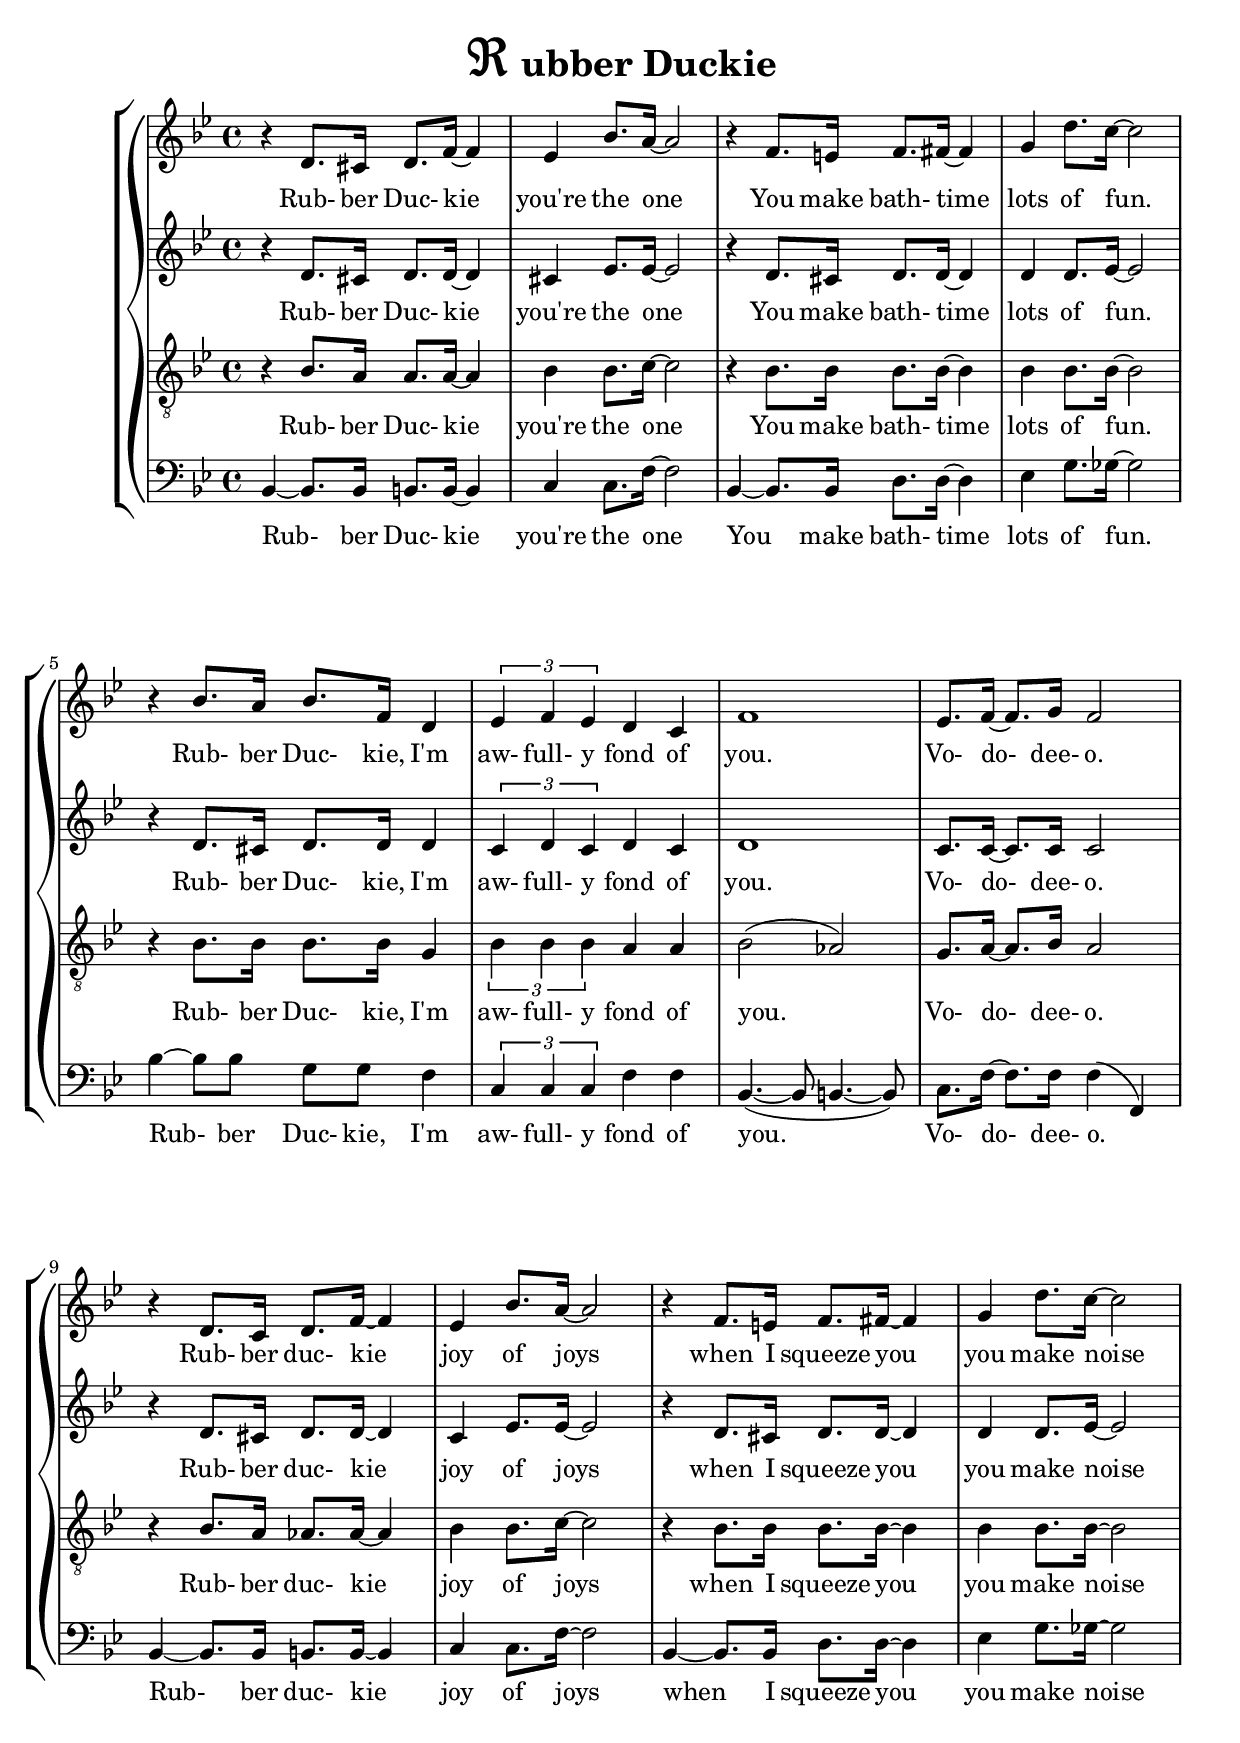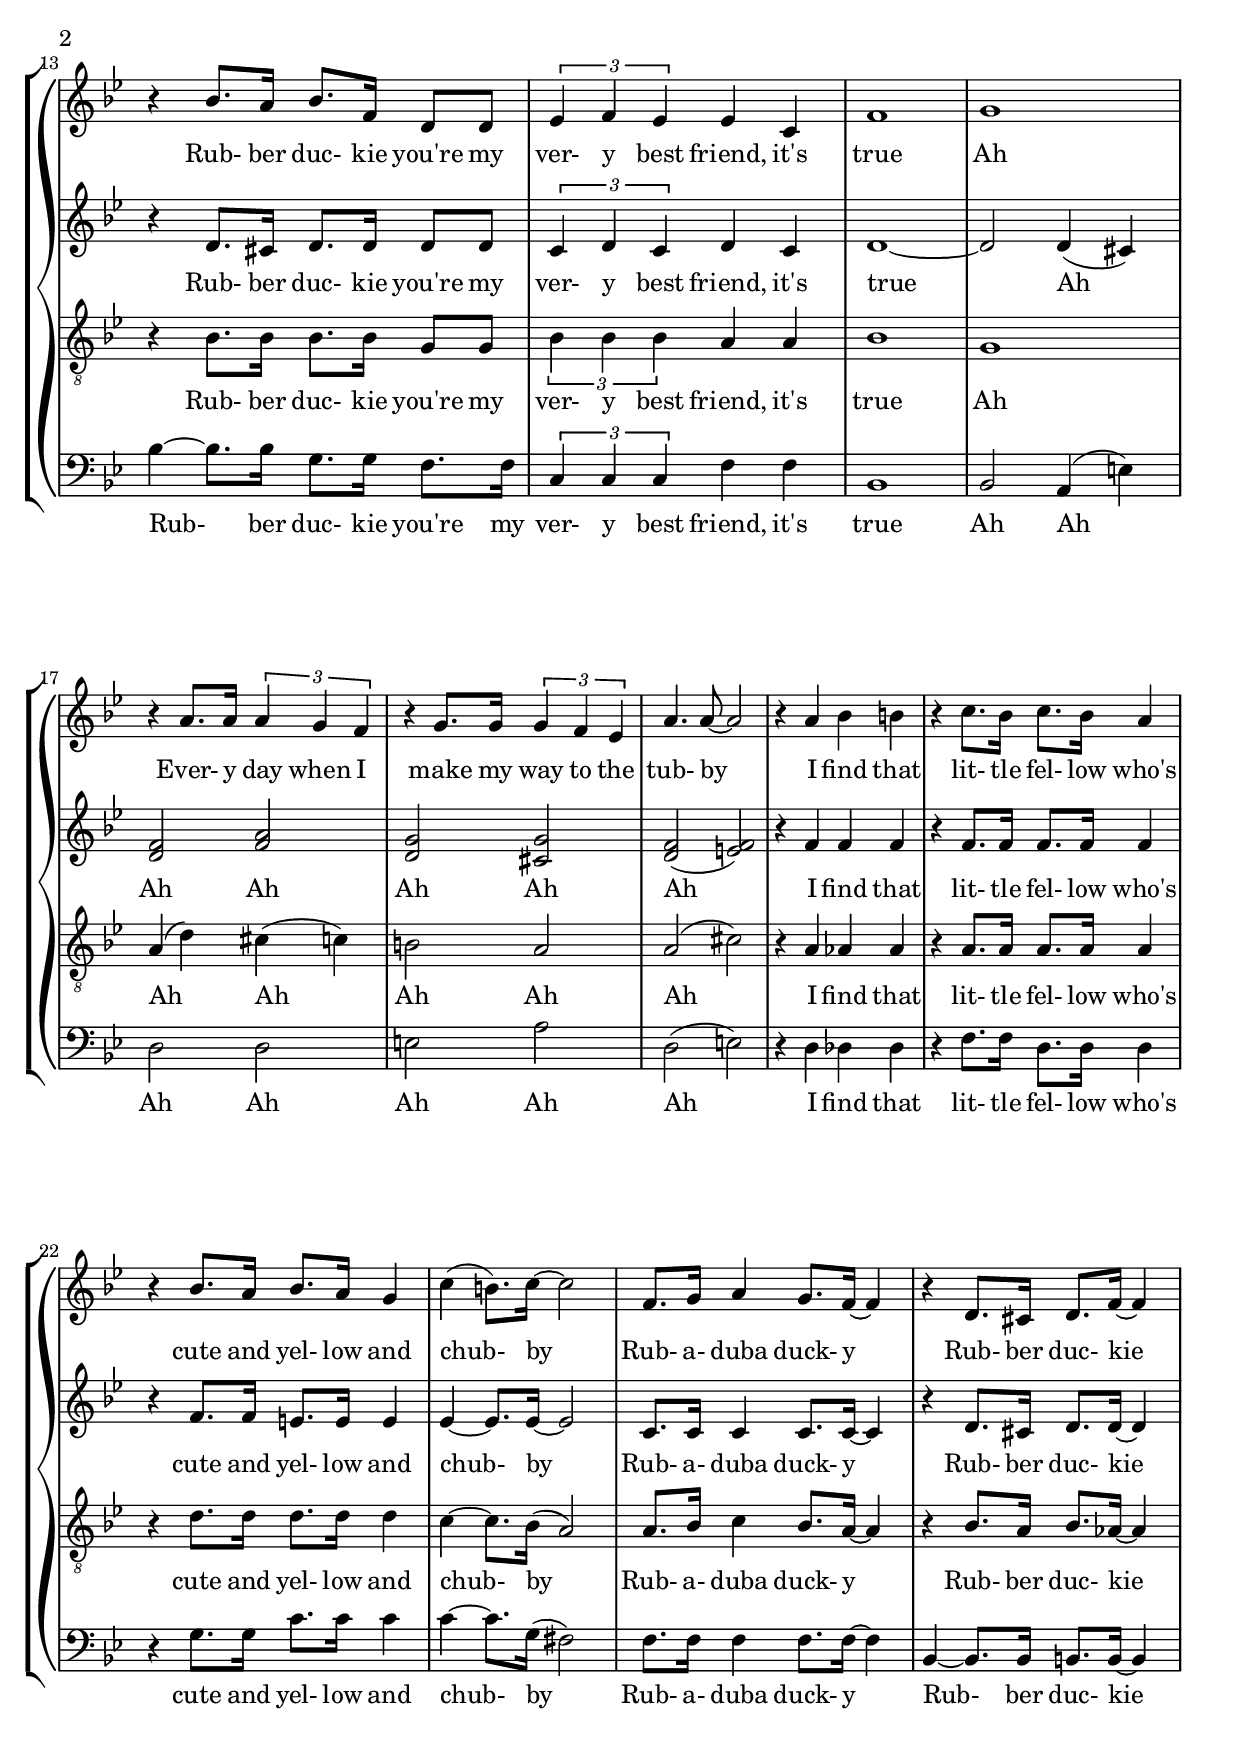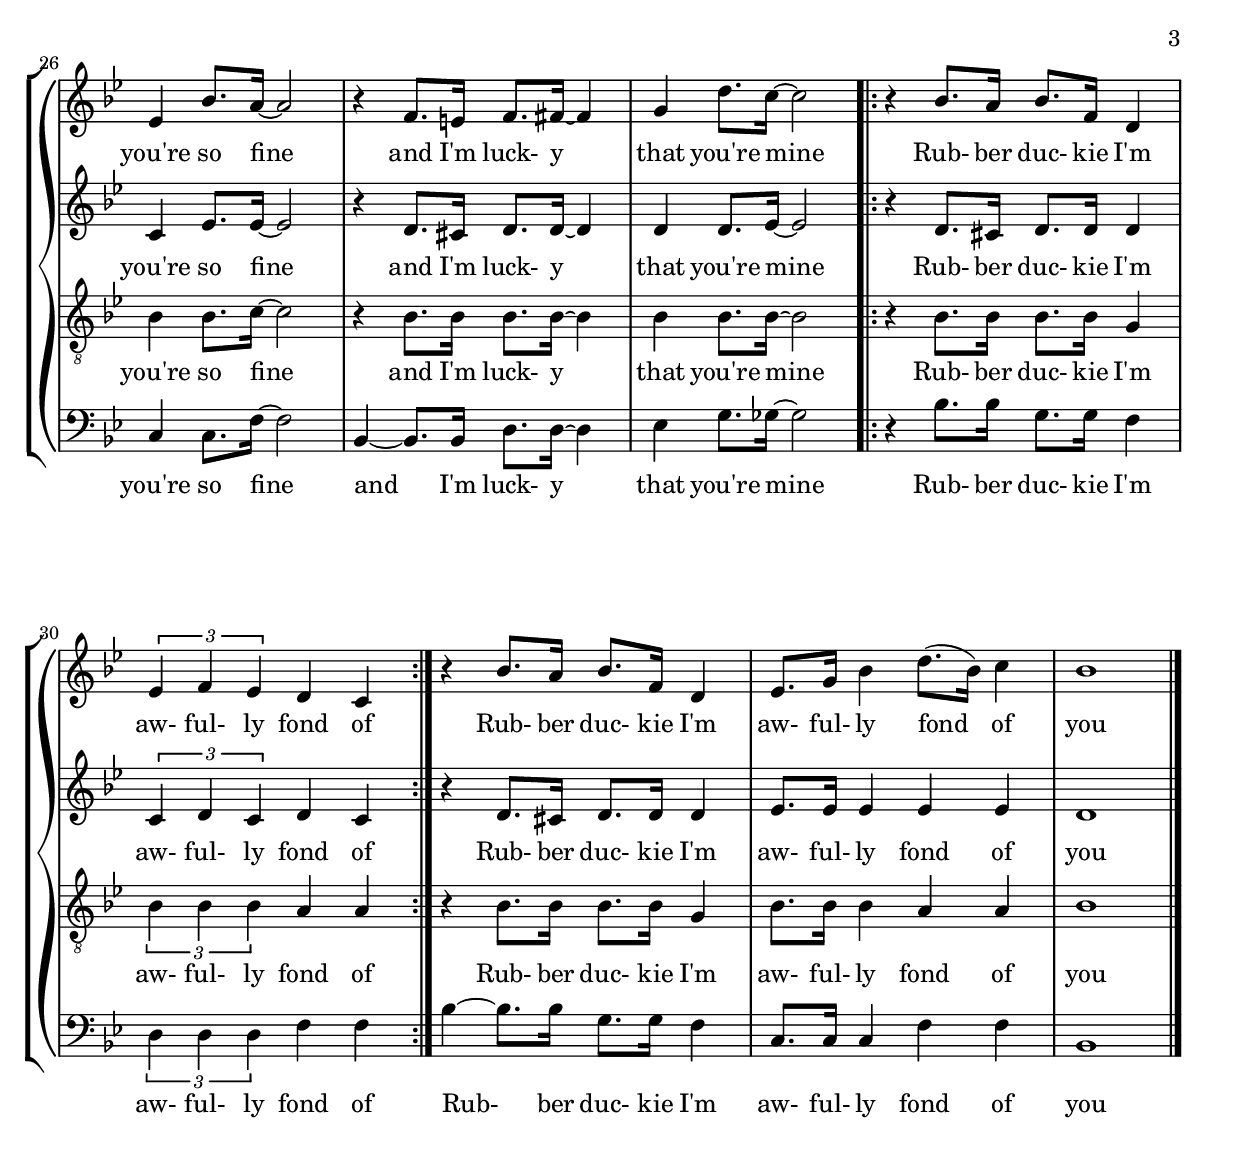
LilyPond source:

\version "2.18.2"

SopranoLyrics = \lyricmode {
  Rub- ber Duc- kie you're the one
  You make bath- time lots of fun.
  Rub- ber Duc- kie, I'm aw- full- y fond of you.
  Vo- do- dee- o.
  Rub- ber duc- kie joy of joys
  when I squeeze you you make noise
  Rub- ber duc- kie you're my ver- y best friend, it's true
  Ah Ever- y day when I make my way to the tub- by
  I find that lit- tle fel- low who's cute and yel- low and chub- by
  Rub- a- duba duck- y
  Rub- ber duc- kie you're so fine
  and I'm luck- y that you're mine
  Rub- ber duc- kie I'm aw- ful- ly fond of
  Rub- ber duc- kie I'm aw- ful- ly fond of you
}  

AltoLyrics = \lyricmode {
  Rub- ber Duc- kie you're the one
  You make bath- time lots of fun.
  Rub- ber Duc- kie, I'm aw- full- y fond of you.
  Vo- do- dee- o.
  Rub- ber duc- kie joy of joys
  when I squeeze you you make noise
  Rub- ber duc- kie you're my ver- y best friend, it's true
  Ah Ah Ah Ah Ah Ah
  I find that lit- tle fel- low who's cute and yel- low and chub- by
  Rub- a- duba duck- y
  Rub- ber duc- kie you're so fine
  and I'm luck- y that you're mine
  Rub- ber duc- kie I'm aw- ful- ly fond of
  Rub- ber duc- kie I'm aw- ful- ly fond of you
}  

TenorLyrics = \lyricmode {
  Rub- ber Duc- kie you're the one
  You make bath- time lots of fun.
  Rub- ber Duc- kie, I'm aw- full- y fond of you.
  Vo- do- dee- o.
  Rub- ber duc- kie joy of joys
  when I squeeze you you make noise
  Rub- ber duc- kie you're my ver- y best friend, it's true
  Ah Ah Ah Ah Ah Ah
  I find that lit- tle fel- low who's cute and yel- low and chub- by
  Rub- a- duba duck- y
  Rub- ber duc- kie you're so fine
  and I'm luck- y that you're mine
  Rub- ber duc- kie I'm aw- ful- ly fond of
  Rub- ber duc- kie I'm aw- ful- ly fond of you
}  

BassLyrics = \lyricmode {
  Rub- ber Duc- kie you're the one
  You make bath- time lots of fun.
  Rub- ber Duc- kie, I'm aw- full- y fond of you.
  Vo- do- dee- o.
  Rub- ber duc- kie joy of joys
  when I squeeze you you make noise
  Rub- ber duc- kie you're my ver- y best friend, it's true
  Ah Ah Ah Ah Ah Ah Ah
  I find that lit- tle fel- low who's cute and yel- low and chub- by
  Rub- a- duba duck- y
  Rub- ber duc- kie you're so fine
  and I'm luck- y that you're mine
  Rub- ber duc- kie I'm aw- ful- ly fond of
  Rub- ber duc- kie I'm aw- ful- ly fond of you
}  

tempotrack = {
  \key bes \major
  \time 4/4
  \tempo 4=120
}

SopranoMusic = \relative c' {
  \key bes \major
  \time 4/4
  r4 d8. cis16 d8. f16~f4
  ees4bes'8. a16~a2
  r4 f8. e16 f8. fis16~fis4
  g4 d'8. c16~c2
  r4 bes8. a16 bes8. f16 d4
  \times 2/3 {ees4 f ees} d4 c
  f1
  ees8. f16~f8. g16 f2
  r4 d8. c16 d8. f16~f4
  ees4 bes'8. a16~a2
  r4 f8. e16 f8. fis16~fis4
  g4 d'8.c16~c2
  r4 bes8. a16 bes8. f16 d8 d
  \times 2/3 {ees4 f ees} ees c
  f1
  g1
  r4 a8. a16 \times 2/3 {a4 g f}
  r4 g8. g16 \times 2/3 {g4 f ees}
  a4. a8~a2
  r4 a4 bes b
  r4 c8. bes16 c8. bes16 a4
  r4 bes8. a16 bes8. a16 g4
  c4(b8.) c16~c2
  f,8. g16 a4 g8. f16~f4
  r4 d8. cis16 d8. f16~f4
  ees4 bes'8. a16~a2
  r4 f8. e16 f8. fis16~fis4
  g4 d'8. c16~c2
  \repeat volta 2 {
    r4 bes8. a16 bes8. f16 d4
    \times 2/3 {ees4 f ees} d c
  }
  r4 bes'8. a16 bes8. f16 d4
  ees8. g16 bes4 d8.(bes16) c4
  bes1
  \bar "|."
}

AltoMusic = \relative c' {
  \key bes \major
  \time 4/4
  r4 d8. cis16 d8. d16~d4
  cis4 ees8. ees16~ees2
  r4 d8. cis16 d8. d16~d4
  d4 d8. ees16~ees2
  r4 d8. cis16 d8. d16 d4
  \times 2/3 {c4 d c} d c
  d1
  c8. c16~c8. c16 c2
  r4 d8. cis16 d8. d16~d4
  c4 ees8. ees16~ees2
  r4 d8. cis16 d8. d16~d4
  d4 d8. ees16~ees2
  r4 d8. cis16 d8. d16 d8 d
  \times 2/3 {c4 d c} d c
  d1~
  d2 d4(cis)
  <d f>2 <f a>
  <d g>2 <cis g'>
  <d f>2(<e f>)
  r4 f f f
  r4 f8. f16 f8. f16 f4
  r4 f8. f16 e8. e16 e4
  ees4~ees8. ees16~ees2
  c8. c16 c4 c8. c16~c4
  r4 d8. cis16 d8. d16~d4
  c4 ees8. ees16~ees2
  r4 d8. cis16 d8. d16~d4
  d4 d8. ees16~ees2
  \repeat volta 2 {
    r4 d8. cis16 d8. d16 d4
    \times 2/3 {c4 d c} d c
  }
  r4 d8. cis16 d8. d16 d4
  ees8. ees16 ees4 ees ees
  d1
  \bar "|."
}

TenorMusic = \relative c' {
  \key bes \major
  \time 4/4
  r4 bes8. a16 a8. a16~a4
  bes4 bes8. c16~c2
  r4 bes8. bes16 bes8. bes16~bes4
  bes4 bes8.bes16~bes2
  r4 bes8. bes16 bes8. bes16 g4
  \times 2/3 {bes4 bes bes} a a
  bes2(aes)
  g8. a16~a8. bes16 a2
  r4 bes8. a16 aes8. aes16~aes4
  bes4 bes8. c16~c2
  r4 bes8. bes16 bes8. bes16~bes4
  bes4 bes8. bes16~bes2
  r4 bes8. bes16 bes8. bes16 g8 g
  \times 2/3 {bes4 bes bes} a a
  bes1
  g1
  a4(d)cis(c)
  b2 a
  a2(cis)
  r4 a4 aes aes
  r4 a8. a16 a8. a16 a4
  r4 d8. d16 d8. d16 d4
  c4~c8. bes16(a2)
  a8. bes16 c4 bes8. a16~a4
  r4 bes8. a16 bes8. aes16~aes4
  bes4 bes8. c16~c2
  r4 bes8. bes16 bes8. bes16~bes4
  bes4 bes8. bes16~bes2
  \repeat volta 2 {
    r4 bes8. bes16 bes8. bes16 g4
    \times 2/3 {bes4 bes bes} a a
  }
  r4 bes8. bes16 bes8. bes16 g4
  bes8. bes16 bes4 a a
  bes1
  \bar "|."
}

BassMusic = \relative c {
  \key bes \major
  \time 4/4
  bes4~bes8. bes16 b8. b16~b4
  c4 c8. f16~f2
  bes,4 ~ bes8. bes16 d8. d16~d4
  ees4 g8. ges16 ~ ges2
  bes4~bes8 bes g8 g f4
  \times 2/3 {c4 c c} f f
  bes,4.~( bes8 b4.~b8)
  c8. f16~f8. f16 f4(f,)
  bes4 ~ bes8. bes16 b8. b16~b4
  c4 c8. f16~f2
  bes,4~bes8. bes16 d8. d16~d4
  ees4 g8. ges16~ges2
  bes4~bes8. bes16 g8. g16 f8. f16
  \times 2/3 {c4 c c} f4 f
  bes,1
  bes2 a4(e')
  d2 d
  e2 a
  d,2(e)
  r4 d des des
  r4 f8. f16 d8. d16 d4
  r4 g8. g16 c8. c16 c4
  c4~c8. g16(fis2)
  f8. f16 f4 f8. f16~f4
  bes,4~bes8. bes16 b8. b16~b4
  c4 c8. f16~f2
  bes,4~bes8. bes16 d8. d16~d4
  ees4 g8. ges16~ges2
  \repeat volta 2 {
    r4 bes8. bes16 g8. g16 f4
    \times 2/3 {d4 d d} f4 f
  }

  bes4~bes8. bes16 g8. g16 f4
  c8. c16 c4 f4 f
  bes,1
  \bar "|."
}

\header {
  title = \markup{\fontsize #5 ℜ "ubber Duckie"}
}
%\include "satb.ly"
\score {
  \context GrandStaff <<
    \context ChoirStaff <<
      \new Staff = sopranos { \SopranoMusic }
      \addlyrics \SopranoLyrics
      \new Staff = altos { \AltoMusic }
      \addlyrics \AltoLyrics
      \new Staff = tenors { \clef "treble_8" \TenorMusic }
      \addlyrics \TenorLyrics
      \new Staff = basses { \clef "bass" \BassMusic }
      \addlyrics \BassLyrics
    >>
    \context PianoStaff <<
    >>
  >>
  \layout {}
  \midi {}
}
